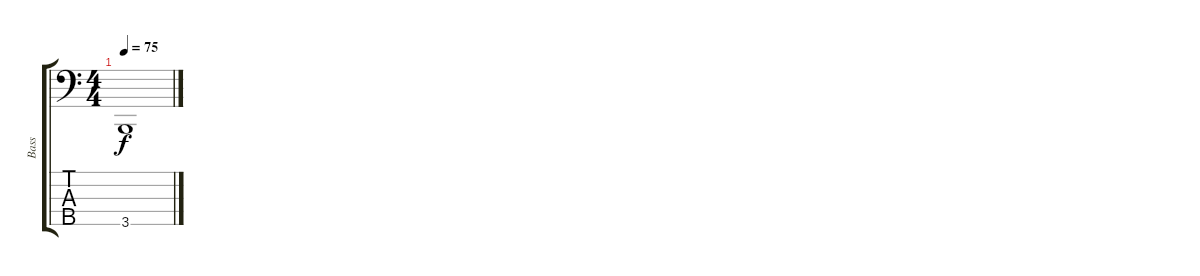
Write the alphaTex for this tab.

\track ("Bass" "Bass") {instrument electricbasspick}
\staff {score tabs}
\tuning (Gb2 Db2 Ab1 Db1 Ab0) {hide}
\ts (4 4)
\tempo 75
\clef f4
\ks c
3.5{t}.1{dy f}
